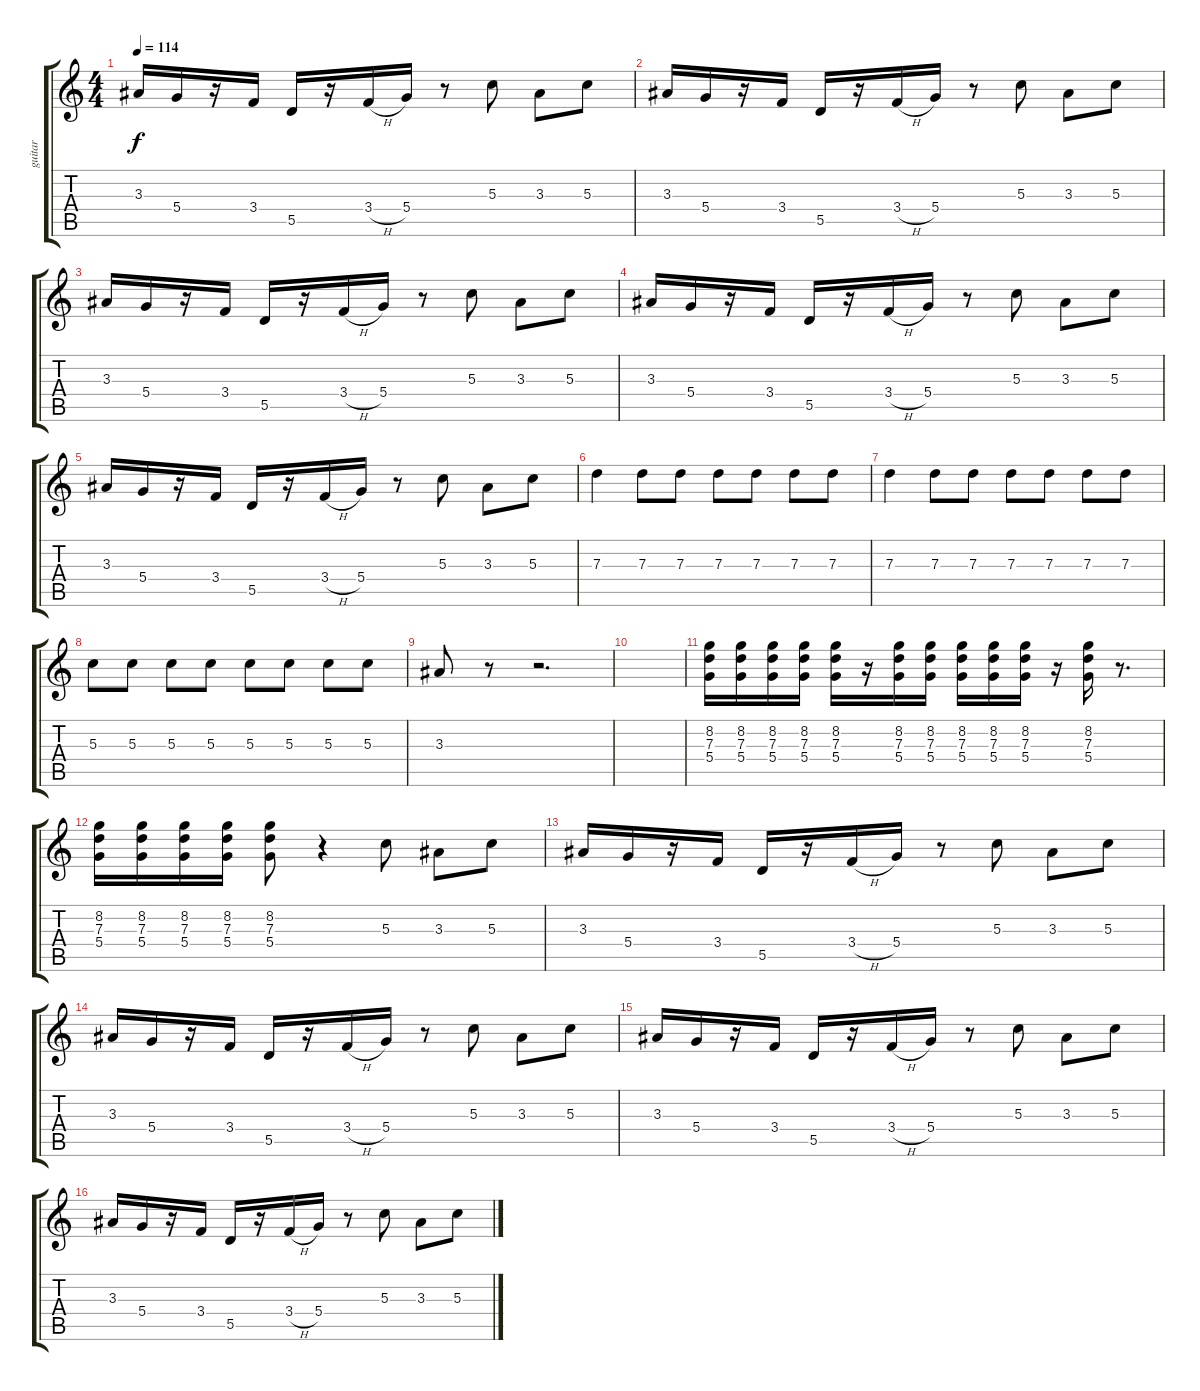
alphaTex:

\track ("guitar" "guitar") {instrument overdrivenguitar}
\staff {score tabs}
\tuning (E4 B3 G3 D3 A2 E2) {hide}
\ts (4 4)
\tempo 114
\clef g2
\ks c
3.3.16{dy f} 5.4.16 r.16 3.4.16 5.5.16 r.16 3.4{h}.16 5.4.16 r.8 5.3.8 3.3.8 5.3.8 |
3.3.16 5.4.16 r.16 3.4.16 5.5.16 r.16 3.4{h}.16 5.4.16 r.8 5.3.8 3.3.8 5.3.8 |
3.3.16 5.4.16 r.16 3.4.16 5.5.16 r.16 3.4{h}.16 5.4.16 r.8 5.3.8 3.3.8 5.3.8 |
3.3.16 5.4.16 r.16 3.4.16 5.5.16 r.16 3.4{h}.16 5.4.16 r.8 5.3.8 3.3.8 5.3.8 |
3.3.16 5.4.16 r.16 3.4.16 5.5.16 r.16 3.4{h}.16 5.4.16 r.8 5.3.8 3.3.8 5.3.8 |
7.3.4 7.3.8 7.3.8 7.3.8 7.3.8 7.3.8 7.3.8 |
7.3.4 7.3.8 7.3.8 7.3.8 7.3.8 7.3.8 7.3.8 |
5.3.8 5.3.8 5.3.8 5.3.8 5.3.8 5.3.8 5.3.8 5.3.8 |
3.3.8 r.8 r.2{d} |
|
(8.2 7.3 5.4).16 (8.2 7.3 5.4).16 (8.2 7.3 5.4).16 (8.2 7.3 5.4).16 (8.2 7.3 5.4).16 r.16 (8.2 7.3 5.4).16 (8.2 7.3 5.4).16 (8.2 7.3 5.4).16 (8.2 7.3 5.4).16 (8.2 7.3 5.4).16 r.16 (8.2 7.3 5.4).16 r.8{d} |
(8.2 7.3 5.4).16 (8.2 7.3 5.4).16 (8.2 7.3 5.4).16 (8.2 7.3 5.4).16 (8.2 7.3 5.4).8 r.4 5.3.8 3.3.8 5.3.8 |
3.3.16 5.4.16 r.16 3.4.16 5.5.16 r.16 3.4{h}.16 5.4.16 r.8 5.3.8 3.3.8 5.3.8 |
3.3.16 5.4.16 r.16 3.4.16 5.5.16 r.16 3.4{h}.16 5.4.16 r.8 5.3.8 3.3.8 5.3.8 |
3.3.16 5.4.16 r.16 3.4.16 5.5.16 r.16 3.4{h}.16 5.4.16 r.8 5.3.8 3.3.8 5.3.8 |
3.3.16 5.4.16 r.16 3.4.16 5.5.16 r.16 3.4{h}.16 5.4.16 r.8 5.3.8 3.3.8 5.3.8
